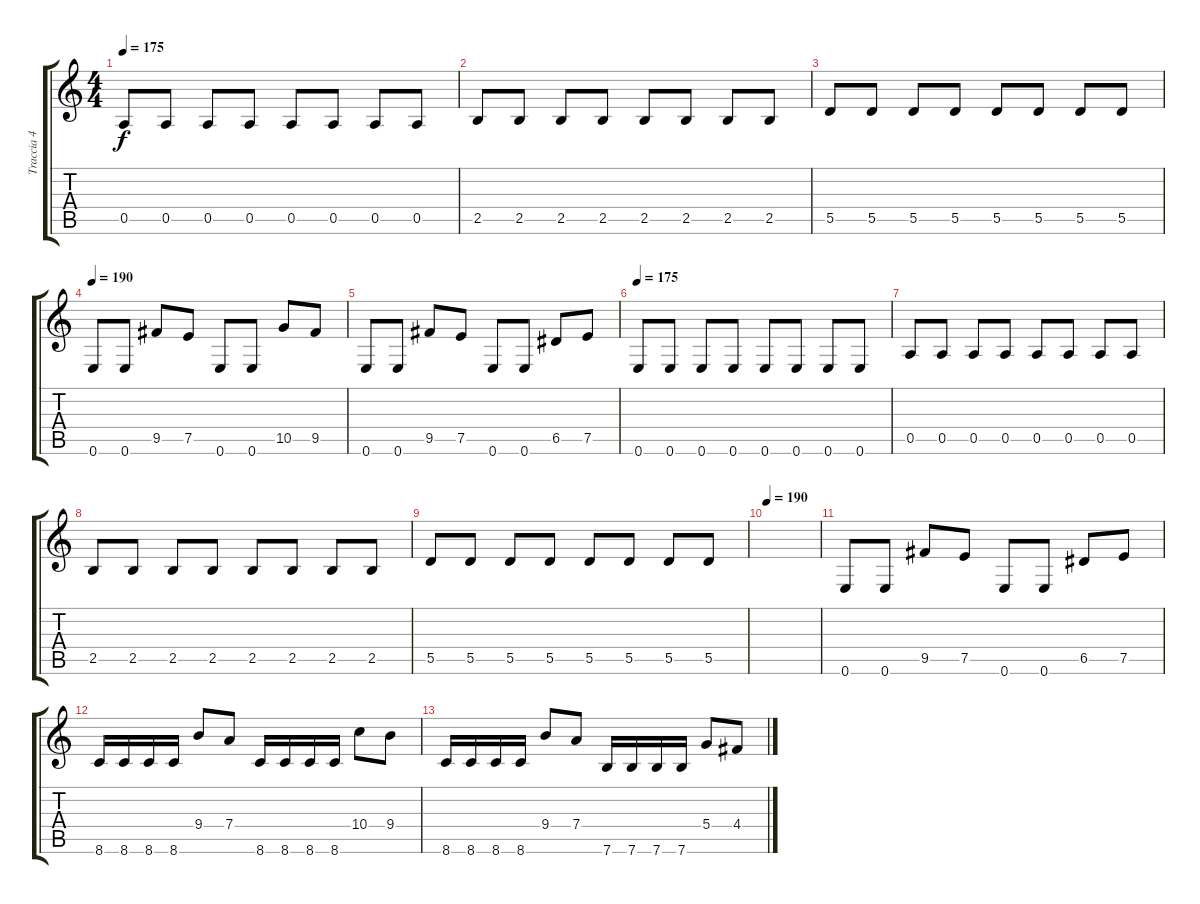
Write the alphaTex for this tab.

\track ("Traccia 4" "Traccia 4") {instrument electricbassfinger}
\staff {score tabs}
\tuning (E4 B3 G3 D3 A2 E2) {hide}
\ts (4 4)
\tempo 175
\clef g2
\ks c
0.5.8{dy f} 0.5.8 0.5.8 0.5.8 0.5.8 0.5.8 0.5.8 0.5.8 |
2.5.8 2.5.8 2.5.8 2.5.8 2.5.8 2.5.8 2.5.8 2.5.8 |
5.5.8 5.5.8 5.5.8 5.5.8 5.5.8 5.5.8 5.5.8 5.5.8 |
\tempo 190
0.6.8 0.6.8 9.5.8 7.5.8 0.6.8 0.6.8 10.5.8 9.5.8 |
0.6.8 0.6.8 9.5.8 7.5.8 0.6.8 0.6.8 6.5.8 7.5.8 |
\tempo 175
0.6.8 0.6.8 0.6.8 0.6.8 0.6.8 0.6.8 0.6.8 0.6.8 |
0.5.8 0.5.8 0.5.8 0.5.8 0.5.8 0.5.8 0.5.8 0.5.8 |
2.5.8 2.5.8 2.5.8 2.5.8 2.5.8 2.5.8 2.5.8 2.5.8 |
5.5.8 5.5.8 5.5.8 5.5.8 5.5.8 5.5.8 5.5.8 5.5.8 |
\tempo 190
|
0.6.8 0.6.8 9.5.8 7.5.8 0.6.8 0.6.8 6.5.8 7.5.8 |
8.6.16 8.6.16 8.6.16 8.6.16 9.4.8 7.4.8 8.6.16 8.6.16 8.6.16 8.6.16 10.4.8 9.4.8 |
8.6.16 8.6.16 8.6.16 8.6.16 9.4.8 7.4.8 7.6.16 7.6.16 7.6.16 7.6.16 5.4.8 4.4.8
